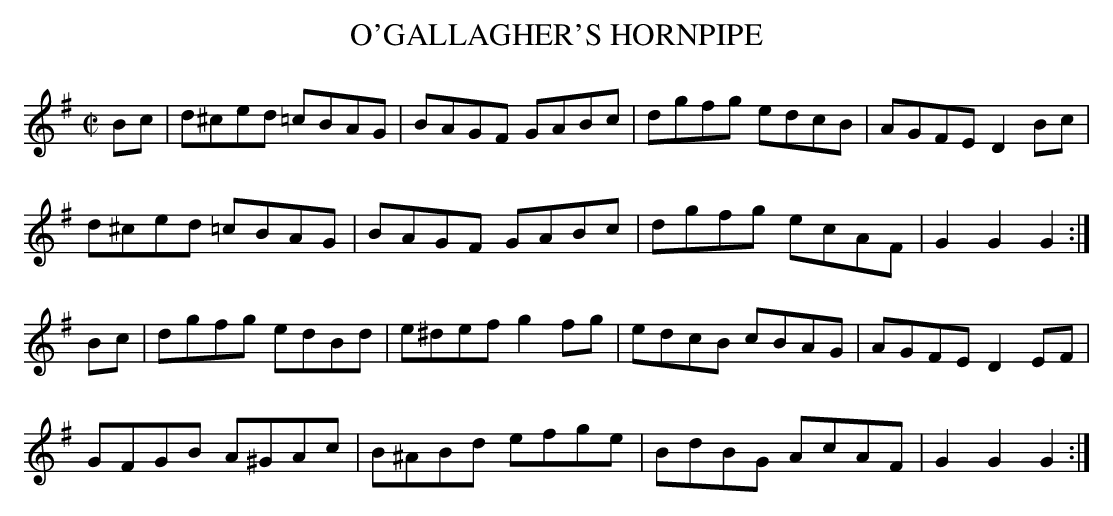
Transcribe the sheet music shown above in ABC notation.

X:1
T:O'GALLAGHER'S HORNPIPE
M:C|
L:1/8
K:G
Bc|d^ced =cBAG|BAGF GABc|dgfg edcB|AGFE D2Bc|
d^ced =cBAG|BAGF GABc|dgfg ecAF|G2G2G2:|
Bc|dgfg edBd|e^def g2fg|edcB cBAG|AGFE D2EF|
GFGB A^GAc|B^ABd efge|BdBG AcAF|G2G2G2:|
